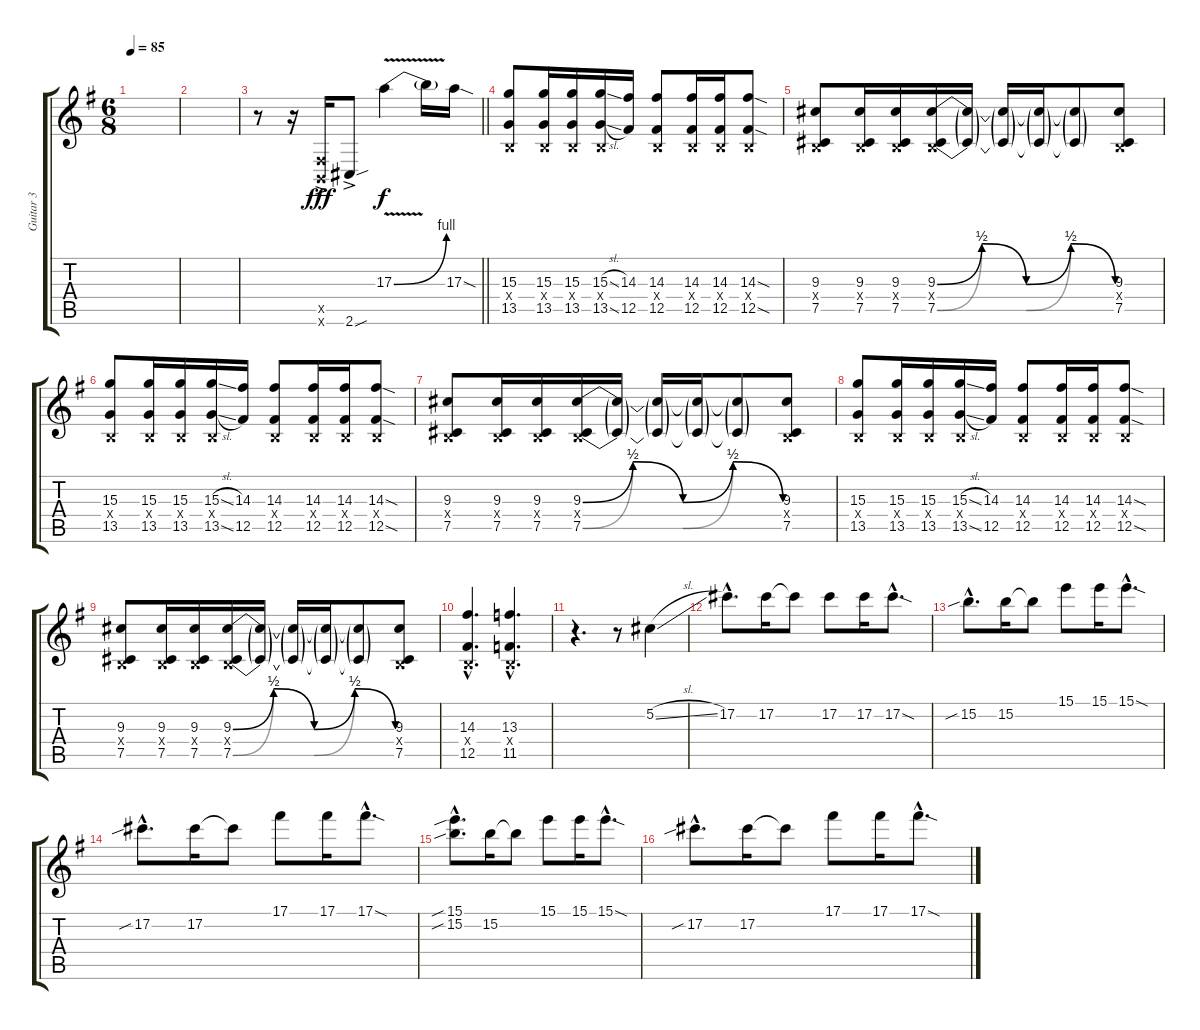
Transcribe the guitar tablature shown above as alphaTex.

\track ("Guitar 3" "Guitar 3") {instrument distortionguitar}
\staff {score tabs}
\tuning (Db4 Ab3 E3 B2 Gb2 B1) {hide}
\ts (6 8)
\tempo 85
\clef g2
\ks eminor
|
|
\barLineRight lightlight
r.8 r.16 (0.5{ac x} 0.6{ac x}).16{dy fff} 2.6{sou ac}.8 17.3{be (bend 0 0 60 4) v}.4{dy f} 17.3{t}.16 17.3{sod}.16 |
(15.3 0.4{x} 13.5).8 (15.3 0.4{x} 13.5).16 (15.3 0.4{x} 13.5).16 (15.3{sl} 0.4{x} 13.5{sl}).16 (14.3 12.5).16 (14.3 0.4{x} 12.5).8 (14.3 0.4{x} 12.5).16 (14.3 0.4{x} 12.5).16 (14.3{sod} 0.4{x} 12.5{sod}).8 |
(9.3 0.4{x} 7.5).8 (9.3 0.4{x} 7.5).16 (9.3 0.4{x} 7.5).16 (9.3{be (custom 0 0 15 2 30 0 45 2 60 0)} 0.4{x} 7.5{be (custom 0 0 15 2 30 0 45 2 60 0)}).16 (9.3{t} 7.5{t}).16 (9.3{t} 7.5{t}).16 (9.3{t} 7.5{t}).16 (9.3{t} 7.5{t}).8 (9.3 0.4{x} 7.5).8 |
(15.3 0.4{x} 13.5).8 (15.3 0.4{x} 13.5).16 (15.3 0.4{x} 13.5).16 (15.3{sl} 0.4{x} 13.5{sl}).16 (14.3 12.5).16 (14.3 0.4{x} 12.5).8 (14.3 0.4{x} 12.5).16 (14.3 0.4{x} 12.5).16 (14.3{sod} 0.4{x} 12.5{sod}).8 |
(9.3 0.4{x} 7.5).8 (9.3 0.4{x} 7.5).16 (9.3 0.4{x} 7.5).16 (9.3{be (custom 0 0 15 2 30 0 45 2 60 0)} 0.4{x} 7.5{be (custom 0 0 15 2 30 0 45 2 60 0)}).16 (9.3{t} 7.5{t}).16 (9.3{t} 7.5{t}).16 (9.3{t} 7.5{t}).16 (9.3{t} 7.5{t}).8 (9.3 0.4{x} 7.5).8 |
(15.3 0.4{x} 13.5).8 (15.3 0.4{x} 13.5).16 (15.3 0.4{x} 13.5).16 (15.3{sl} 0.4{x} 13.5{sl}).16 (14.3 12.5).16 (14.3 0.4{x} 12.5).8 (14.3 0.4{x} 12.5).16 (14.3 0.4{x} 12.5).16 (14.3{sod} 0.4{x} 12.5{sod}).8 |
(9.3 0.4{x} 7.5).8 (9.3 0.4{x} 7.5).16 (9.3 0.4{x} 7.5).16 (9.3{be (custom 0 0 15 2 30 0 45 2 60 0)} 0.4{x} 7.5{be (custom 0 0 15 2 30 0 45 2 60 0)}).16 (9.3{t} 7.5{t}).16 (9.3{t} 7.5{t}).16 (9.3{t} 7.5{t}).16 (9.3{t} 7.5{t}).8 (9.3 0.4{x} 7.5).8 |
(14.3{hac} 0.4{hac x} 12.5{hac}).4{d} (13.3{hac} 0.4{hac x} 11.5{hac}).4{d} |
r.4{d} r.8 5.2{sl}.4 |
17.2{hac}.8{d} 17.2.16 17.2{t}.8 17.2.8 17.2.16 17.2{sod hac}.8{d} |
15.2{sib hac}.8{d} 15.2.16 15.2{t}.8 15.1.8 15.1.16 15.1{sod hac}.8{d} |
17.2{sib hac}.8{d} 17.2.16 17.2{t}.8 17.1.8 17.1.16 17.1{sod hac}.8{d} |
(15.1{sib hac} 15.2{sib hac}).8{d} 15.2.16 15.2{t}.8 15.1.8 15.1.16 15.1{sod hac}.8{d} |
17.2{sib hac}.8{d} 17.2.16 17.2{t}.8 17.1.8 17.1.16 17.1{sod hac}.8{d}
